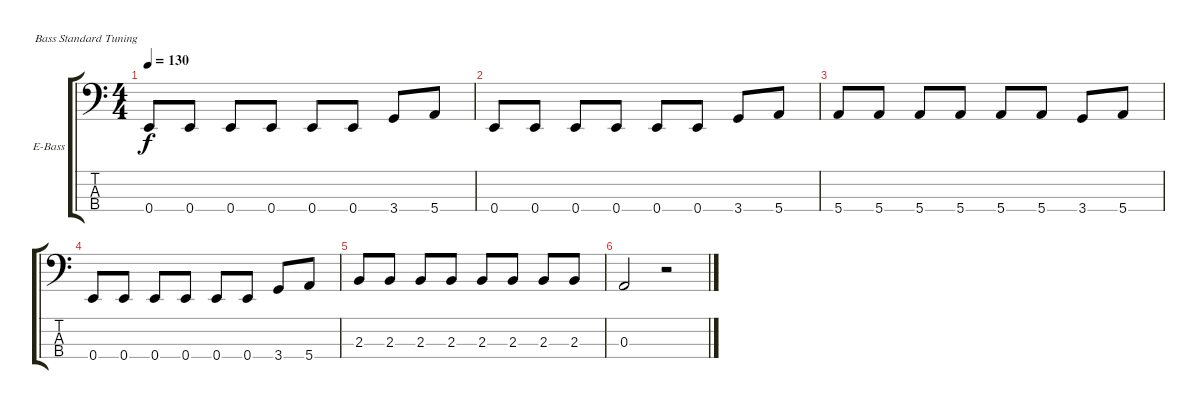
\bracketExtendMode groupsimilarinstruments
\firstSystemTrackNameOrientation horizontal
\otherSystemsTrackNameOrientation horizontal
\track ("Äîðîæêà 3" "E-Bass") {instrument electricbassfinger}
\staff {score tabs}
\tuning (G2 D2 A1 E1)
\ts (4 4)
\tempo 130
\clef f4
\ks c
0.4.8{dy f} 0.4.8 0.4.8 0.4.8 0.4.8 0.4.8 3.4.8 5.4.8 |
0.4.8 0.4.8 0.4.8 0.4.8 0.4.8 0.4.8 3.4.8 5.4.8 |
5.4.8 5.4.8 5.4.8 5.4.8 5.4.8 5.4.8 3.4.8 5.4.8 |
0.4.8 0.4.8 0.4.8 0.4.8 0.4.8 0.4.8 3.4.8 5.4.8 |
2.3.8 2.3.8 2.3.8 2.3.8 2.3.8 2.3.8 2.3.8 2.3.8 |
0.3.2 r.2
